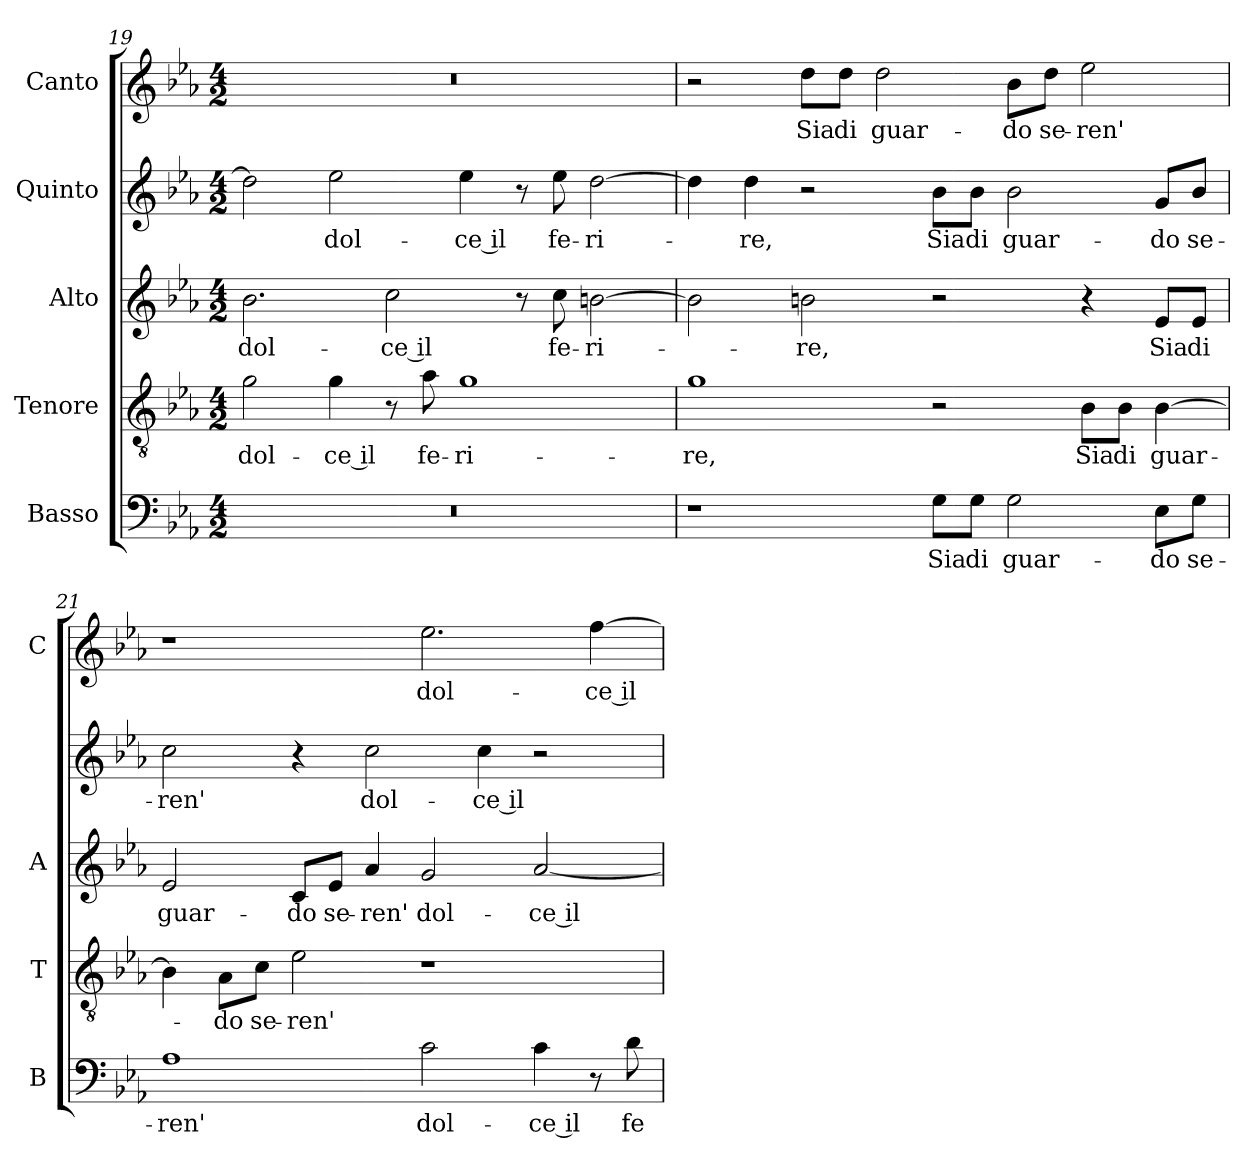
**kern	**text	**kern	**text	**kern	**text	**kern	**text	**kern	**text
*part5	*part5	*part4	*part4	*part3	*part3	*part2	*part2	*part1	*part1
*staff5	*staff5	*staff4	*staff4	*staff3	*staff3	*staff2	*staff2	*staff1	*staff1
*I"Basso	*	*I"Tenore	*	*I"Alto	*	*I"Quinto	*	*I"Canto	*
*I'B	*	*I'T	*	*I'A	*	*	*	*I'C	*
*clefF4	*	*clefGv2	*	*clefG2	*	*clefG2	*	*clefG2	*
*k[b-e-a-]	*	*k[b-e-a-]	*	*k[b-e-a-]	*	*k[b-e-a-]	*	*k[b-e-a-]	*
*E-:	*	*E-:	*	*E-:	*	*E-:	*	*E-:	*
*M4/2	*	*M4/2	*	*M4/2	*	*M4/2	*	*M4/2	*
=19	=19	=19	=19	=19	=19	=19	=19	=19	=19
!	!	!	!LO:LY:b	!	!	!	!	!	!
!	!	!	!	!	!LO:LY:b	!	!	!	!
0r	.	2g\	dol-	2.b-\	dol-	2dd\]	.	0r	.
!	!	!	!LO:LY:b	!	!	!	!	!	!
!	!	!	!	!	!	!	!LO:LY:b	!	!
.	.	4g\	-ce il	.	.	2ee-\	dol-	.	.
!	!	!	!	!	!LO:LY:b	!	!	!	!
.	.	8r	.	2cc\	-ce il	.	.	.	.
!	!	!	!LO:LY:b	!	!	!	!	!	!
.	.	8a-\	fe-	.	.	.	.	.	.
!	!	!	!LO:LY:b	!	!	!	!	!	!
!	!	!	!	!	!	!	!LO:LY:b	!	!
.	.	1g	-ri-	.	.	4ee-\	-ce il	.	.
.	.	.	.	8r	.	8r	.	.	.
!	!	!	!	!	!LO:LY:b	!	!	!	!
!	!	!	!	!	!	!	!LO:LY:b	!	!
.	.	.	.	8cc\	fe-	8ee-\	fe-	.	.
!	!	!	!	!	!LO:LY:b	!	!	!	!
!	!	!	!	!	!	!	!LO:LY:b	!	!
.	.	.	.	[2bn\	-ri-	[2dd\	-ri-	.	.
!!LO:LB:g=z
=20	=20	=20	=20	=20	=20	=20	=20	=20	=20
!	!	!	!LO:LY:b	!	!	!	!	!	!
1r	.	1g	-re,	2b\]	.	4dd\]	.	2r	.
!	!	!	!	!	!	!	!LO:LY:b	!	!
.	.	.	.	.	.	4dd\	-re,	.	.
!	!	!	!	!	!LO:LY:b	!	!	!	!
!	!	!	!	!	!	!	!	!	!LO:LY:b
.	.	.	.	2bn\	-re,	2r	.	8dd\L	Sia
!	!	!	!	!	!	!	!	!	!LO:LY:b
.	.	.	.	.	.	.	.	8dd\J	di
!	!	!	!	!	!	!	!	!	!LO:LY:b
.	.	.	.	.	.	.	.	2dd\	guar-
!	!LO:LY:b	!	!	!	!	!	!	!	!
!	!	!	!	!	!	!	!LO:LY:b	!	!
8G\L	Sia	2r	.	2r	.	8b-\L	Sia	.	.
!	!LO:LY:b	!	!	!	!	!	!	!	!
!	!	!	!	!	!	!	!LO:LY:b	!	!
8G\J	di	.	.	.	.	8b-\J	di	.	.
!	!LO:LY:b	!	!	!	!	!	!	!	!
!	!	!	!	!	!	!	!LO:LY:b	!	!
!	!	!	!	!	!	!	!	!	!LO:LY:b
2G\	guar-	.	.	.	.	2b-\	guar-	8b-\L	-do
!	!	!	!	!	!	!	!	!	!LO:LY:b
.	.	.	.	.	.	.	.	8dd\J	se-
!	!	!	!LO:LY:b	!	!	!	!	!	!
!	!	!	!	!	!	!	!	!	!LO:LY:b
.	.	8B-\L	Sia	4r	.	.	.	2ee-\	-ren'
!	!	!	!LO:LY:b	!	!	!	!	!	!
.	.	8B-\J	di	.	.	.	.	.	.
!	!LO:LY:b	!	!	!	!	!	!	!	!
!	!	!	!LO:LY:b	!	!	!	!	!	!
!	!	!	!	!	!LO:LY:b	!	!	!	!
!	!	!	!	!	!	!	!LO:LY:b	!	!
8E-\L	-do	[4B-\	guar-	8e-/L	Sia	8g/L	-do	.	.
!	!LO:LY:b	!	!	!	!	!	!	!	!
!	!	!	!	!	!LO:LY:b	!	!	!	!
!	!	!	!	!	!	!	!LO:LY:b	!	!
8G\J	se-	.	.	8e-/J	di	8b-/J	se-	.	.
=21	=21	=21	=21	=21	=21	=21	=21	=21	=21
!	!LO:LY:b	!	!	!	!	!	!	!	!
!	!	!	!	!	!LO:LY:b	!	!	!	!
!	!	!	!	!	!	!	!LO:LY:b	!	!
1A-	-ren'	4B-\]	.	2e-/	guar-	2cc\	-ren'	1r	.
!	!	!	!LO:LY:b	!	!	!	!	!	!
.	.	8A-\L	-do	.	.	.	.	.	.
!	!	!	!LO:LY:b	!	!	!	!	!	!
.	.	8c\J	se-	.	.	.	.	.	.
!	!	!	!LO:LY:b	!	!	!	!	!	!
!	!	!	!	!	!LO:LY:b	!	!	!	!
.	.	2e-\	-ren'	8c/L	-do	4r	.	.	.
!	!	!	!	!	!LO:LY:b	!	!	!	!
.	.	.	.	8e-/J	se-	.	.	.	.
!	!	!	!	!	!LO:LY:b	!	!	!	!
!	!	!	!	!	!	!	!LO:LY:b	!	!
.	.	.	.	4a-/	-ren'	2cc\	dol-	.	.
!	!LO:LY:b	!	!	!	!	!	!	!	!
!	!	!	!	!	!LO:LY:b	!	!	!	!
!	!	!	!	!	!	!	!	!	!LO:LY:b
2c\	dol-	1r	.	2g/	dol-	.	.	2.ee-\	dol-
!	!	!	!	!	!	!	!LO:LY:b	!	!
.	.	.	.	.	.	4cc\	-ce il	.	.
!	!LO:LY:b	!	!	!	!	!	!	!	!
!	!	!	!	!	!LO:LY:b	!	!	!	!
4c\	-ce il	.	.	[2a-/	-ce il	2r	.	.	.
!	!	!	!	!	!	!	!	!	!LO:LY:b
8r	.	.	.	.	.	.	.	[4ff\	-ce il
!	!LO:LY:b	!	!	!	!	!	!	!	!
8d\	fe-	.	.	.	.	.	.	.	.
=	=	=	=	=	=	=	=	=	=
*-	*-	*-	*-	*-	*-	*-	*-	*-	*-
